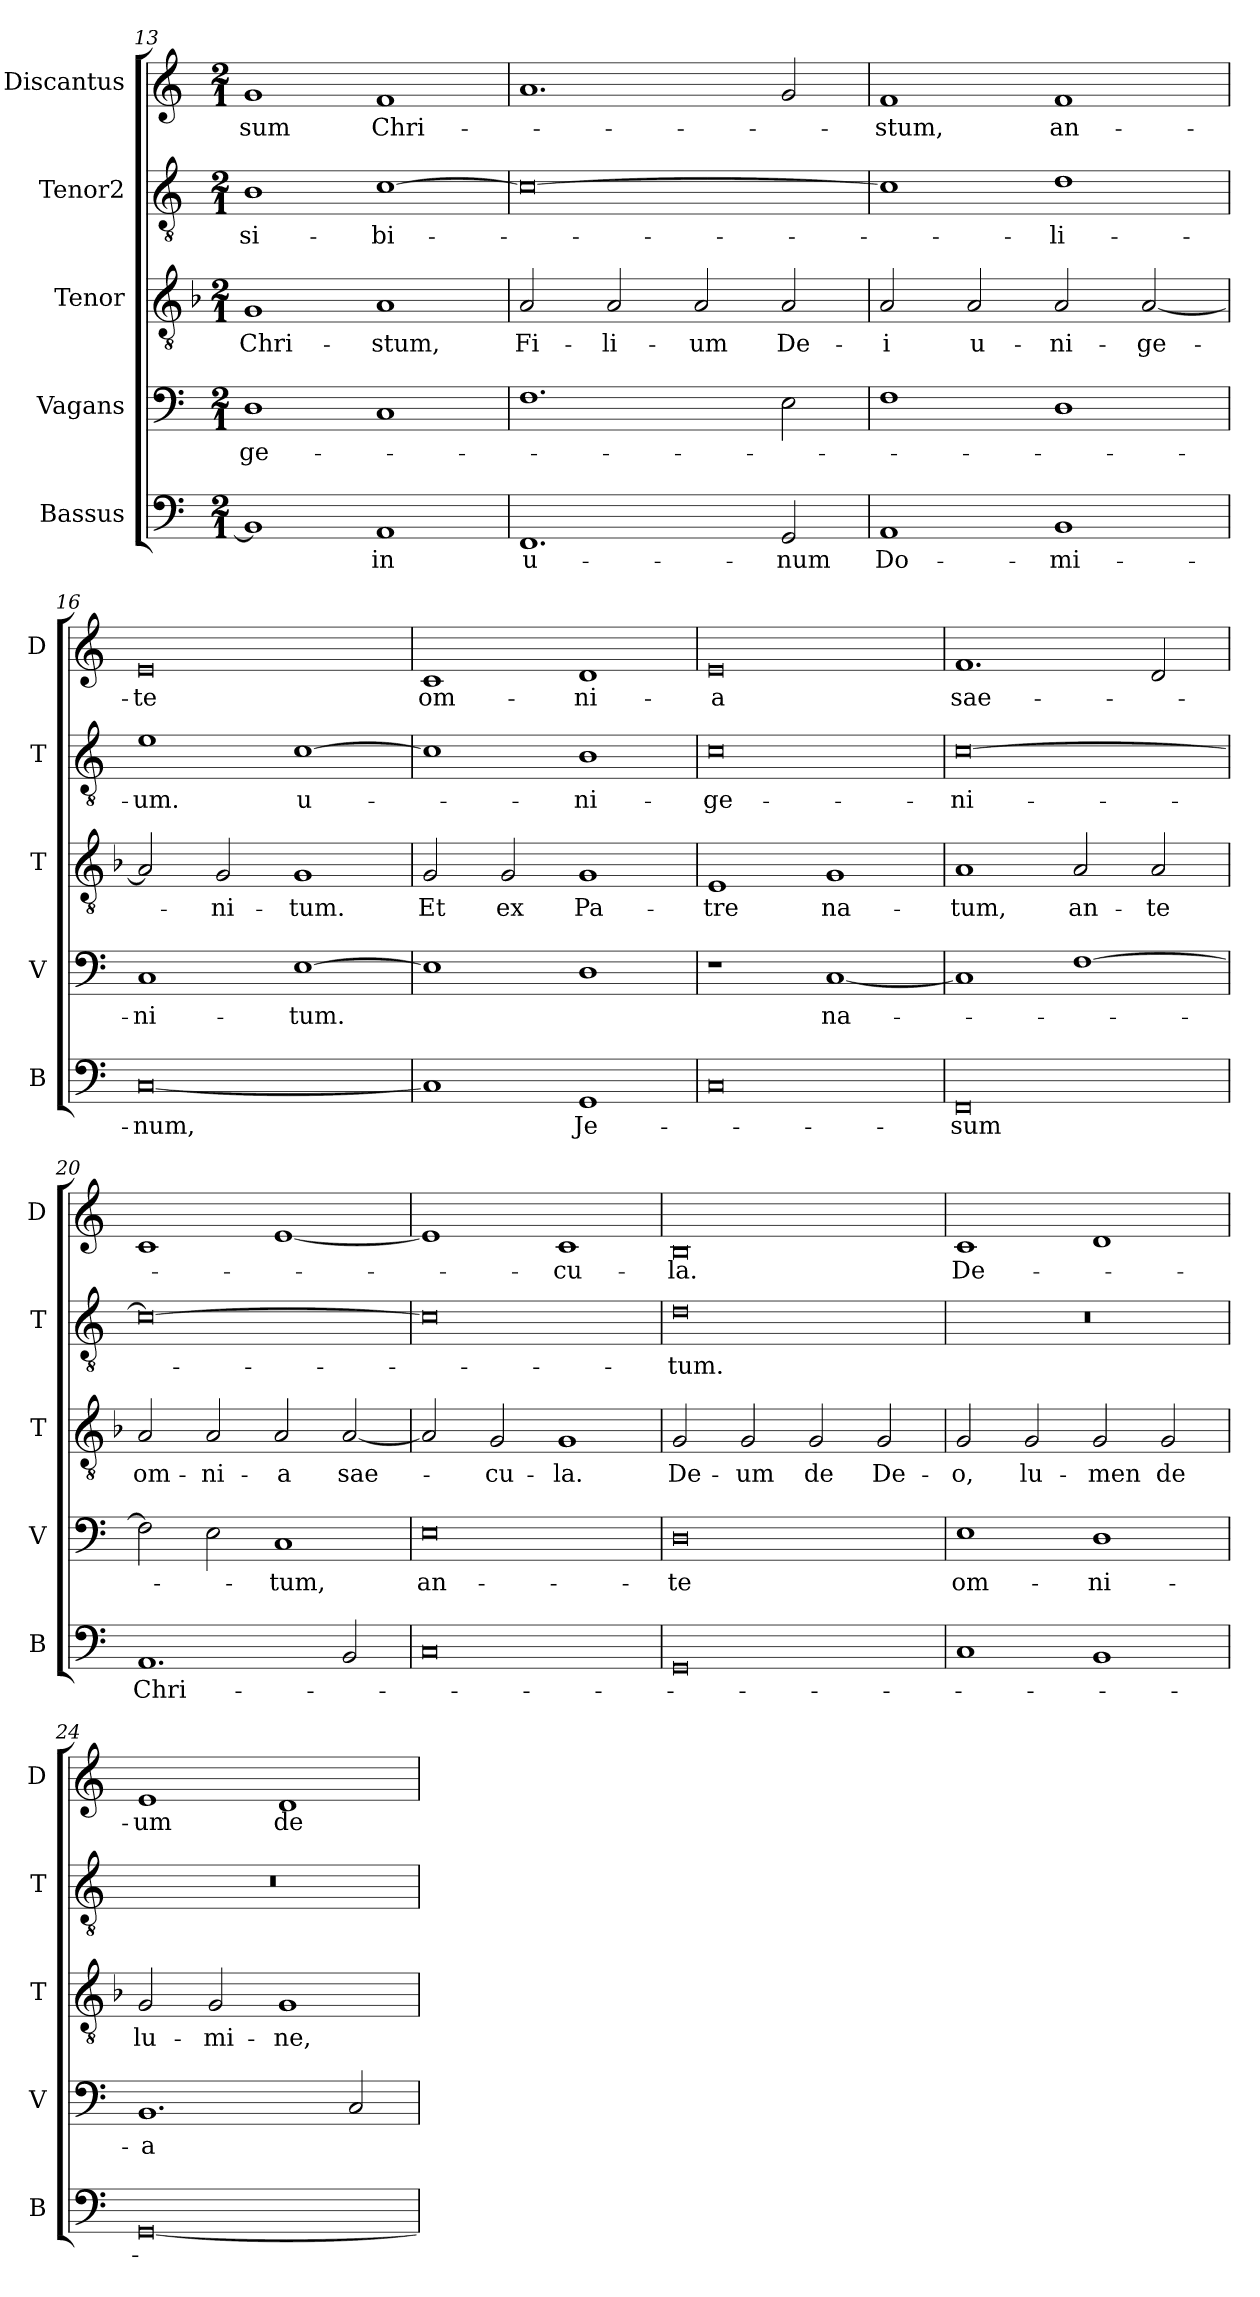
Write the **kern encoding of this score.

**kern	**text	**kern	**text	**kern	**text	**kern	**text	**kern	**text
*part5	*part5	*part4	*part4	*part3	*part3	*part2	*part2	*part1	*part1
*staff5	*staff5	*staff4	*staff4	*staff3	*staff3	*staff2	*staff2	*staff1	*staff1
*I"Bassus	*	*I"Vagans	*	*I"Tenor	*	*I"Tenor2	*	*I"Discantus	*
*I'B	*	*I'V	*	*I'T	*	*I'T	*	*I'D	*
*clefF4	*	*clefF4	*	*clefGv2	*	*clefGv2	*	*clefG2	*
*k[]	*	*k[]	*	*k[b-]	*	*k[]	*	*k[]	*
*M2/1	*	*M2/1	*	*M2/1	*	*M2/1	*	*M2/1	*
=13	=13	=13	=13	=13	=13	=13	=13	=13	=13
1BB-]	.	1D	-ge-	1G	Chri-	1B	-si-	1g	-sum
1AA	in	1C	.	1A	-stum,	[1c	-bi-	1f	Chri-
=14	=14	=14	=14	=14	=14	=14	=14	=14	=14
1.FF	u-	1.F	.	2A/	Fi-	0c_	.	1.a	.
.	.	.	.	2A/	-li-	.	.	.	.
.	.	.	.	2A/	-um	.	.	.	.
2GG/	-num	2E\	.	2A/	De-	.	.	2g/	.
=15	=15	=15	=15	=15	=15	=15	=15	=15	=15
1AA	Do-	1F	.	2A/	-i	1c]	.	1f	-stum,
.	.	.	.	2A/	u-	.	.	.	.
1BB	-mi-	1D	.	2A/	-ni-	1d	-li-	1f	an-
.	.	.	.	[2A/	-ge-	.	.	.	.
=16	=16	=16	=16	=16	=16	=16	=16	=16	=16
[0C	-num,	1C	-ni-	2A/]	.	1e	-um.	0e	-te
.	.	.	.	2G/	-ni-	.	.	.	.
.	.	[1E	-tum.	1G	-tum.	[1c	u-	.	.
=17	=17	=17	=17	=17	=17	=17	=17	=17	=17
1C]	.	1E]	.	2G/	Et	1c]	.	1c	om-
.	.	.	.	2G/	ex	.	.	.	.
1GG	Je-	1D	.	1G	Pa-	1B	-ni-	1d	-ni-
=18	=18	=18	=18	=18	=18	=18	=18	=18	=18
0C	.	1r	.	1E	-tre	0c	-ge-	0e	-a
.	.	[1C	na-	1G	na-	.	.	.	.
=19	=19	=19	=19	=19	=19	=19	=19	=19	=19
0FF	-sum	1C]	.	1A	-tum,	[0c	-ni-	1.f	sae-
.	.	[1F	.	2A/	an-	.	.	.	.
.	.	.	.	2A/	-te	.	.	2d/	.
=20	=20	=20	=20	=20	=20	=20	=20	=20	=20
1.AA	Chri-	2F\]	.	2A/	om-	0c_	.	1c	.
.	.	2E\	.	2A/	-ni-	.	.	.	.
.	.	1C	-tum,	2A/	-a	.	.	[1e	.
2BB/	.	.	.	[2A/	sae-	.	.	.	.
=21	=21	=21	=21	=21	=21	=21	=21	=21	=21
0C	.	0E	an-	2A/]	.	0c]	.	1e]	.
.	.	.	.	2G/	-cu-	.	.	.	.
.	.	.	.	1G	-la.	.	.	1c	-cu-
=22	=22	=22	=22	=22	=22	=22	=22	=22	=22
0GG	.	0D	-te	2G/	De-	0d	-tum.	0B	-la.
.	.	.	.	2G/	-um	.	.	.	.
.	.	.	.	2G/	de	.	.	.	.
.	.	.	.	2G/	De-	.	.	.	.
=23	=23	=23	=23	=23	=23	=23	=23	=23	=23
1C	.	1E	om-	2G/	-o,	0r	.	1c	De-
.	.	.	.	2G/	lu-	.	.	.	.
1BB	.	1D	-ni-	2G/	-men	.	.	1d	.
.	.	.	.	2G/	de	.	.	.	.
=24	=24	=24	=24	=24	=24	=24	=24	=24	=24
[0GG	.	1.BB	-a	2G/	lu-	0r	.	1e	-um
.	.	.	.	2G/	-mi-	.	.	.	.
.	.	.	.	1G	-ne,	.	.	1d	de
.	.	2C/	.	.	.	.	.	.	.
=	=	=	=	=	=	=	=	=	=
*-	*-	*-	*-	*-	*-	*-	*-	*-	*-
